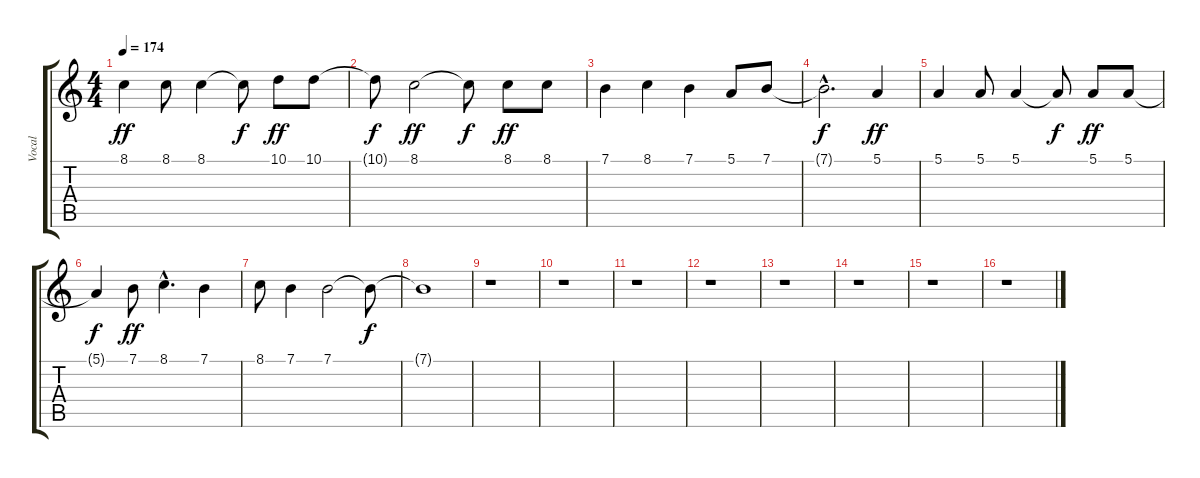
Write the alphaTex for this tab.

\track ("Vocal" "Vocal") {instrument synthvoice}
\staff {score tabs}
\tuning (E4 B3 G3 D3 A2 E2) {hide}
\ts (4 4)
\tempo 174
\clef g2
\ks c
8.1.4{dy ff} 8.1.8 8.1.4 8.1{t}.8{dy f} 10.1.8{dy ff} 10.1.8 |
10.1{t}.8{dy f} 8.1.2{dy ff} 8.1{t}.8{dy f} 8.1.8{dy ff} 8.1.8 |
7.1.4 8.1.4 7.1.4 5.1.8 7.1.8 |
7.1{hac t}.2{d dy f} 5.1.4{dy ff} |
5.1.4 5.1.8 5.1.4 5.1{t}.8{dy f} 5.1.8{dy ff} 5.1.8 |
5.1{t}.4{dy f} 7.1.8{dy ff} 8.1{hac}.4{d} 7.1.4 |
8.1.8 7.1.4 7.1.2 7.1{t}.8{dy f} |
7.1{t}.1 |
r.1 |
r.1 |
r.1 |
r.1 |
r.1 |
r.1 |
r.1 |
r.1
